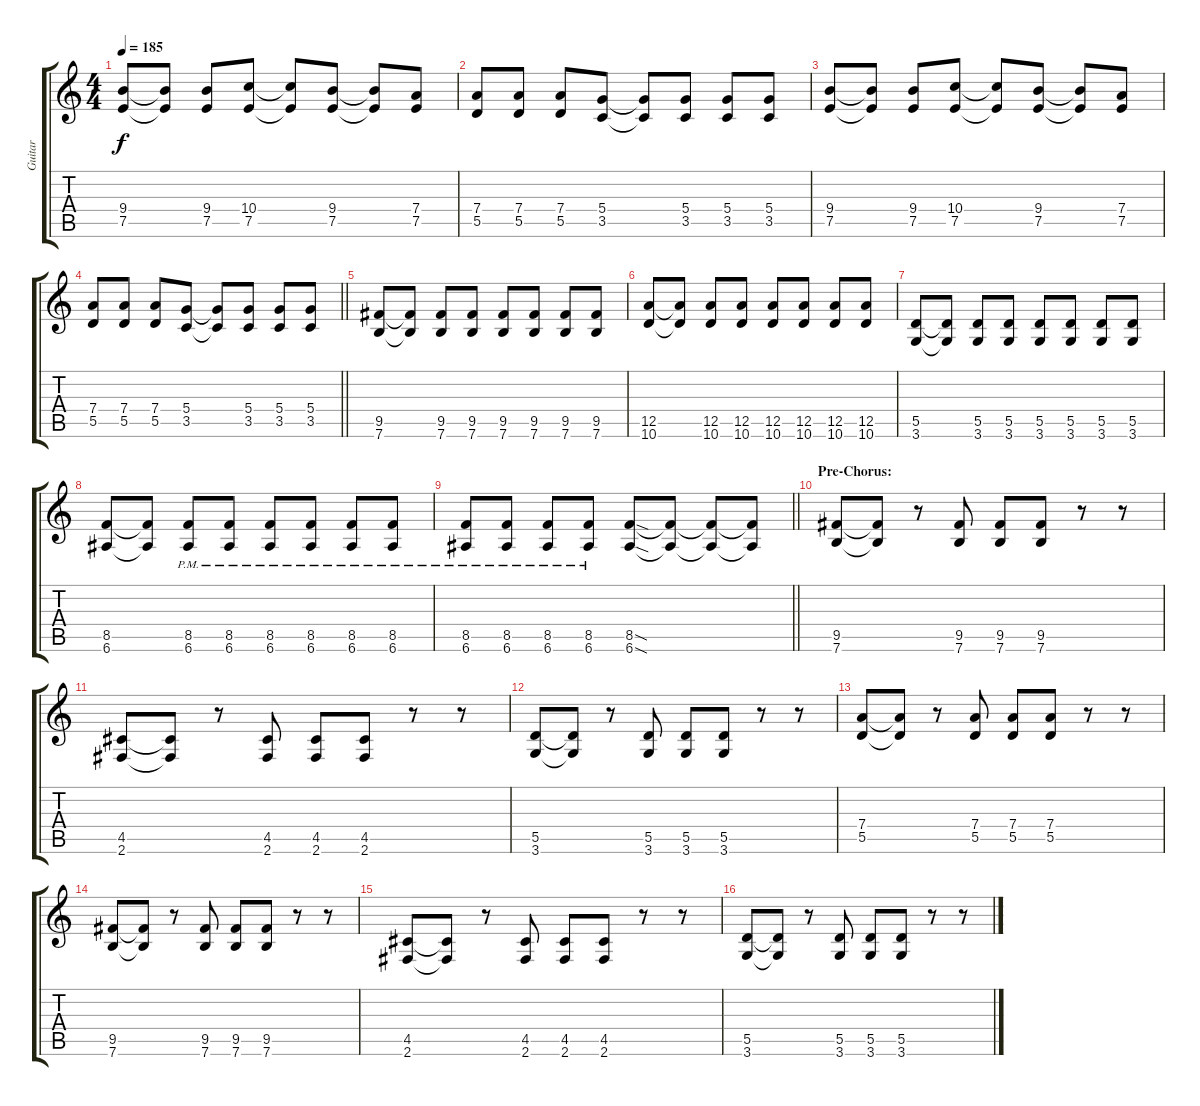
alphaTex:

\track ("Guitar" "Guitar") {instrument distortionguitar}
\staff {score tabs}
\tuning (E4 B3 G3 D3 A2 E2) {hide}
\ts (4 4)
\tempo 185
\clef g2
\ks c
(9.4 7.5).8{dy f} (9.4{t} 7.5{t}).8 (9.4 7.5).8 (10.4 7.5).8 (10.4{t} 7.5{t}).8 (9.4 7.5).8 (9.4{t} 7.5{t}).8 (7.4 7.5).8 |
(7.4 5.5).8 (7.4 5.5).8 (7.4 5.5).8 (5.4 3.5).8 (5.4{t} 3.5{t}).8 (5.4 3.5).8 (5.4 3.5).8 (5.4 3.5).8 |
(9.4 7.5).8 (9.4{t} 7.5{t}).8 (9.4 7.5).8 (10.4 7.5).8 (10.4{t} 7.5{t}).8 (9.4 7.5).8 (9.4{t} 7.5{t}).8 (7.4 7.5).8 |
\barLineRight lightlight
(7.4 5.5).8 (7.4 5.5).8 (7.4 5.5).8 (5.4 3.5).8 (5.4{t} 3.5{t}).8 (5.4 3.5).8 (5.4 3.5).8 (5.4 3.5).8 |
\section ("" "")
(9.5 7.6).8 (9.5{t} 7.6{t}).8 (9.5 7.6).8 (9.5 7.6).8 (9.5 7.6).8 (9.5 7.6).8 (9.5 7.6).8 (9.5 7.6).8 |
(12.5 10.6).8 (12.5{t} 10.6{t}).8 (12.5 10.6).8 (12.5 10.6).8 (12.5 10.6).8 (12.5 10.6).8 (12.5 10.6).8 (12.5 10.6).8 |
(5.5 3.6).8 (5.5{t} 3.6{t}).8 (5.5 3.6).8 (5.5 3.6).8 (5.5 3.6).8 (5.5 3.6).8 (5.5 3.6).8 (5.5 3.6).8 |
(8.5 6.6).8 (8.5{t} 6.6{t}).8 (8.5{pm} 6.6{pm}).8 (8.5{pm} 6.6{pm}).8 (8.5{pm} 6.6{pm}).8 (8.5{pm} 6.6{pm}).8 (8.5{pm} 6.6{pm}).8 (8.5{pm} 6.6{pm}).8 |
\barLineRight lightlight
(8.5{pm} 6.6{pm}).8 (8.5{pm} 6.6{pm}).8 (8.5{pm} 6.6{pm}).8 (8.5{pm} 6.6{pm}).8 (8.5{sod} 6.6{sod}).8 (8.5{t} 6.6{t}).8 (8.5{t} 6.6{t}).8 (8.5{t} 6.6{t}).8 |
\section ("" "Pre-Chorus:")
(9.5 7.6).8 (9.5{t} 7.6{t}).8 r.8 (9.5 7.6).8 (9.5 7.6).8 (9.5 7.6).8 r.8 r.8 |
(4.5 2.6).8 (4.5{t} 2.6{t}).8 r.8 (4.5 2.6).8 (4.5 2.6).8 (4.5 2.6).8 r.8 r.8 |
(5.5 3.6).8 (5.5{t} 3.6{t}).8 r.8 (5.5 3.6).8 (5.5 3.6).8 (5.5 3.6).8 r.8 r.8 |
(7.4 5.5).8 (7.4{t} 5.5{t}).8 r.8 (7.4 5.5).8 (7.4 5.5).8 (7.4 5.5).8 r.8 r.8 |
(9.5 7.6).8 (9.5{t} 7.6{t}).8 r.8 (9.5 7.6).8 (9.5 7.6).8 (9.5 7.6).8 r.8 r.8 |
(4.5 2.6).8 (4.5{t} 2.6{t}).8 r.8 (4.5 2.6).8 (4.5 2.6).8 (4.5 2.6).8 r.8 r.8 |
(5.5 3.6).8 (5.5{t} 3.6{t}).8 r.8 (5.5 3.6).8 (5.5 3.6).8 (5.5 3.6).8 r.8 r.8
